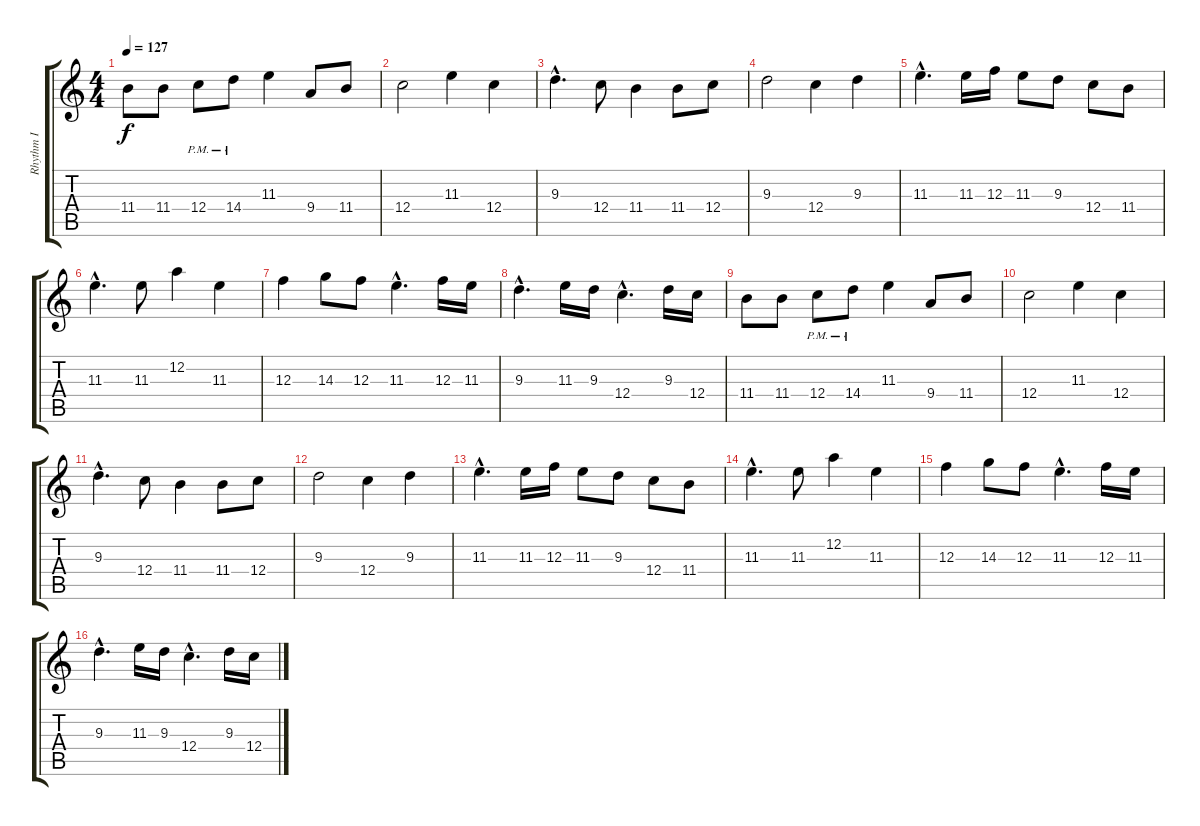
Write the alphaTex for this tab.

\track ("Rhythm I" "Rhythm I") {instrument distortionguitar}
\staff {score tabs}
\tuning (D4 A3 F3 C3 G2 D2) {hide}
\ts (4 4)
\tempo 127
\clef g2
\ks c
11.4.8{dy f} 11.4.8 12.4{pm}.8 14.4{pm}.8 11.3.4 9.4.8 11.4.8 |
12.4.2 11.3.4 12.4.4 |
9.3{hac}.4{d} 12.4.8 11.4.4 11.4.8 12.4.8 |
9.3.2 12.4.4 9.3.4 |
11.3{hac}.4{d} 11.3.16 12.3.16 11.3.8 9.3.8 12.4.8 11.4.8 |
11.3{hac}.4{d} 11.3.8 12.2.4 11.3.4 |
12.3.4 14.3.8 12.3.8 11.3{hac}.4{d} 12.3.16 11.3.16 |
9.3{hac}.4{d} 11.3.16 9.3.16 12.4{hac}.4{d} 9.3.16 12.4.16 |
11.4.8 11.4.8 12.4{pm}.8 14.4{pm}.8 11.3.4 9.4.8 11.4.8 |
12.4.2 11.3.4 12.4.4 |
9.3{hac}.4{d} 12.4.8 11.4.4 11.4.8 12.4.8 |
9.3.2 12.4.4 9.3.4 |
11.3{hac}.4{d} 11.3.16 12.3.16 11.3.8 9.3.8 12.4.8 11.4.8 |
11.3{hac}.4{d} 11.3.8 12.2.4 11.3.4 |
12.3.4 14.3.8 12.3.8 11.3{hac}.4{d} 12.3.16 11.3.16 |
9.3{hac}.4{d} 11.3.16 9.3.16 12.4{hac}.4{d} 9.3.16 12.4.16
